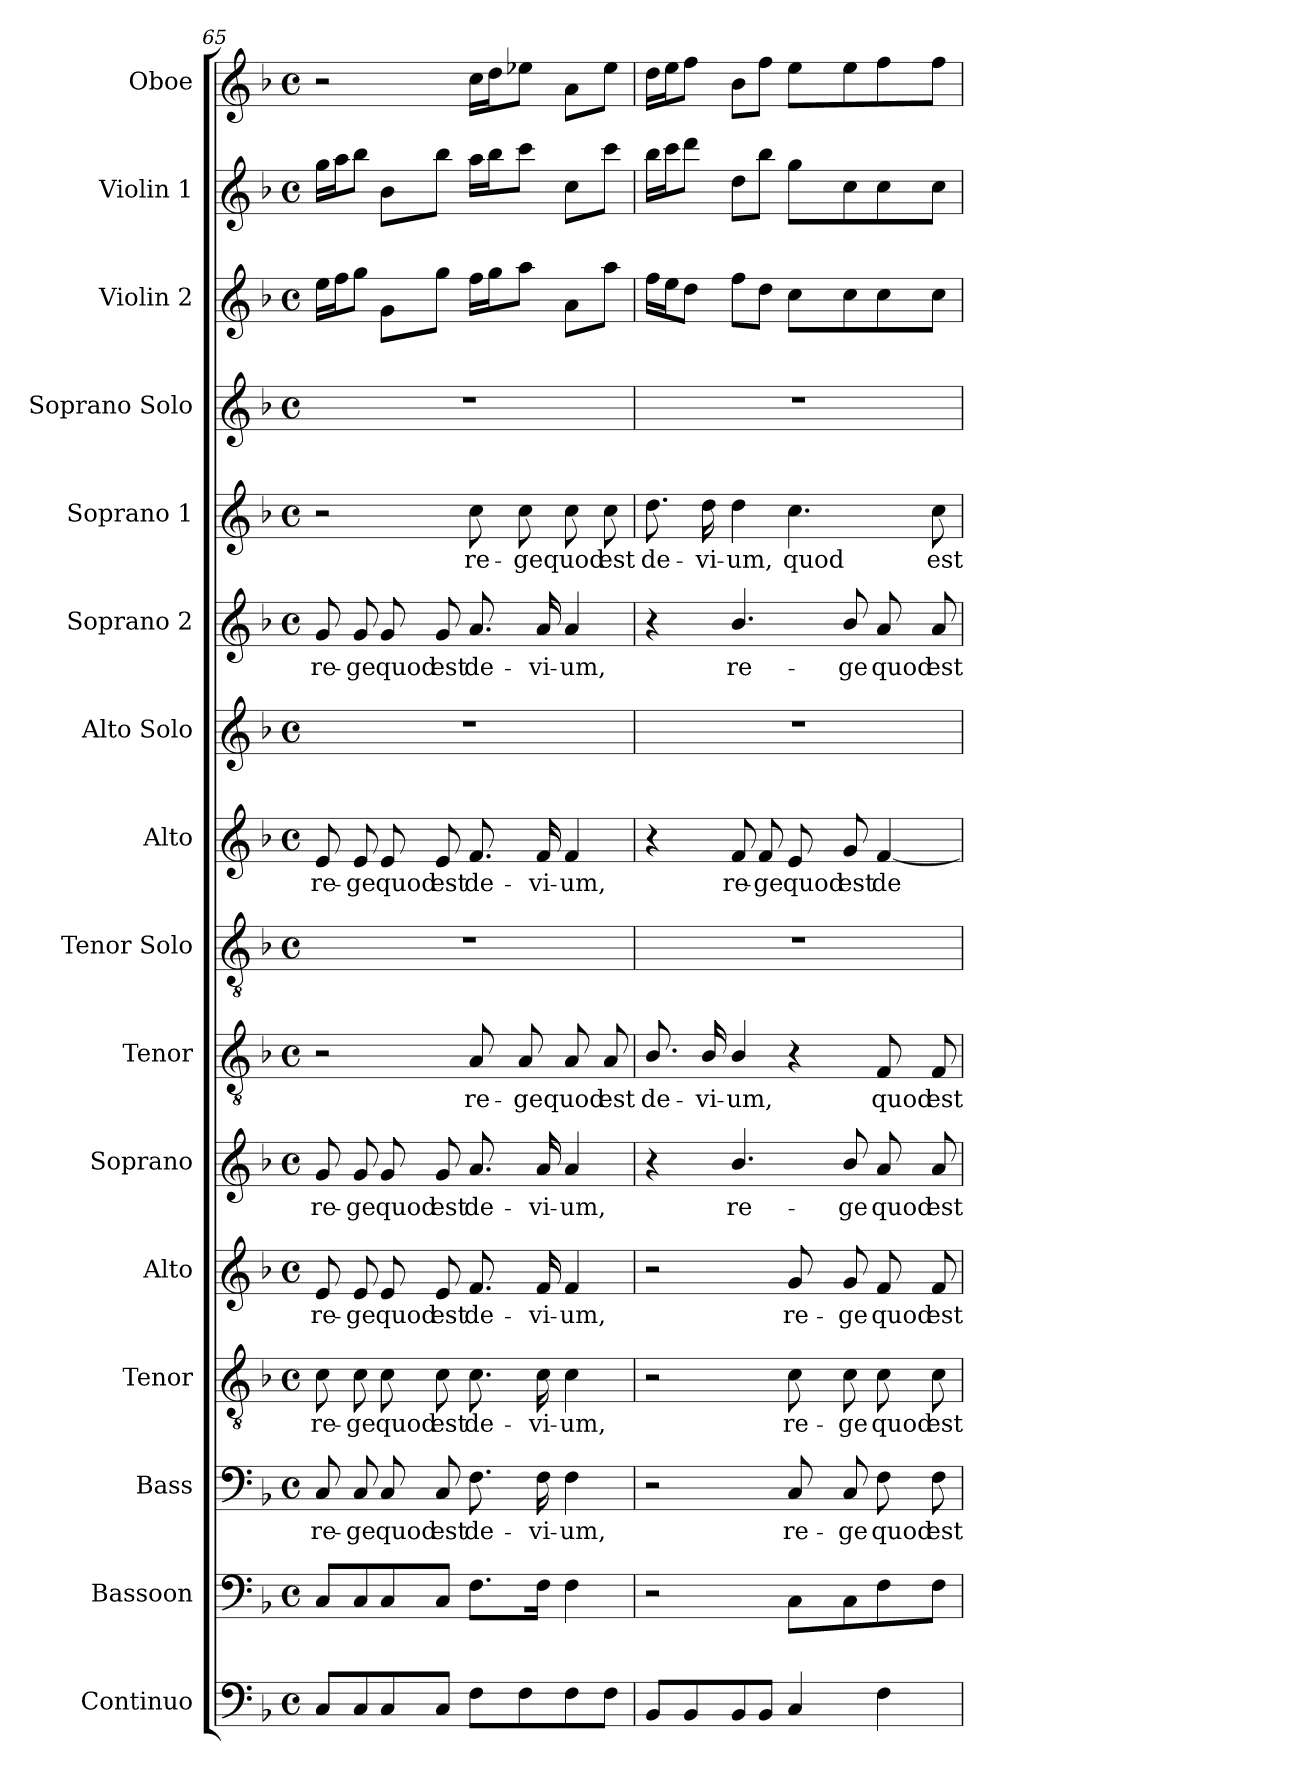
**kern	**kern	**kern	**text	**kern	**text	**kern	**text	**kern	**text	**kern	**text	**kern	**kern	**text	**kern	**kern	**text	**kern	**text	**kern	**kern	**kern	**kern
*part16	*part15	*part14	*part14	*part13	*part13	*part12	*part12	*part11	*part11	*part10	*part10	*part9	*part8	*part8	*part7	*part6	*part6	*part5	*part5	*part4	*part3	*part2	*part1
*staff16	*staff15	*staff14	*staff14	*staff13	*staff13	*staff12	*staff12	*staff11	*staff11	*staff10	*staff10	*staff9	*staff8	*staff8	*staff7	*staff6	*staff6	*staff5	*staff5	*staff4	*staff3	*staff2	*staff1
*I"Continuo	*I"Bassoon	*I"Bass	*	*I"Tenor	*	*I"Alto	*	*I"Soprano	*	*I"Tenor	*	*I"Tenor Solo	*I"Alto	*	*I"Alto Solo	*I"Soprano 2	*	*I"Soprano 1	*	*I"Soprano Solo	*I"Violin 2	*I"Violin 1	*I"Oboe
*I'Cont.	*I'Bsn.	*I'B.	*	*I'T.	*	*I'A.	*	*I'S.	*	*I'T.	*	*I'T. Solo	*I'A.	*	*I'A.  Solo	*I'S2.	*	*I'S1.	*	*I'S. Solo	*I'Vln. 2	*I'Vln. 1	*I'Ob.
!!LO:PB:g=z
*clefF4	*clefF4	*clefF4	*	*clefGv2	*	*clefG2	*	*clefG2	*	*clefGv2	*	*clefGv2	*clefG2	*	*clefG2	*clefG2	*	*clefG2	*	*clefG2	*clefG2	*clefG2	*clefG2
*	*	*	*	*ITrd7c12	*	*	*	*	*	*ITrd7c12	*	*ITrd7c12	*	*	*	*	*	*	*	*	*	*	*
*k[b-]	*k[b-]	*k[b-]	*	*k[b-]	*	*k[b-]	*	*k[b-]	*	*k[b-]	*	*k[b-]	*k[b-]	*	*k[b-]	*k[b-]	*	*k[b-]	*	*k[b-]	*k[b-]	*k[b-]	*k[b-]
*F:	*F:	*F:	*	*F:	*	*F:	*	*F:	*	*F:	*	*F:	*F:	*	*F:	*F:	*	*F:	*	*F:	*F:	*F:	*F:
*M4/4	*M4/4	*M4/4	*	*M4/4	*	*M4/4	*	*M4/4	*	*M4/4	*	*M4/4	*M4/4	*	*M4/4	*M4/4	*	*M4/4	*	*M4/4	*M4/4	*M4/4	*M4/4
*met(c)	*met(c)	*met(c)	*	*met(c)	*	*met(c)	*	*met(c)	*	*met(c)	*	*met(c)	*met(c)	*	*met(c)	*met(c)	*	*met(c)	*	*met(c)	*met(c)	*met(c)	*met(c)
=65	=65	=65	=65	=65	=65	=65	=65	=65	=65	=65	=65	=65	=65	=65	=65	=65	=65	=65	=65	=65	=65	=65	=65
!	!	!	!LO:LY:b:color=#000000	!	!	!	!	!	!	!	!	!	!	!	!	!	!	!	!	!	!	!	!
!	!	!	!	!	!LO:LY:b:color=#000000	!	!	!	!	!	!	!	!	!	!	!	!	!	!	!	!	!	!
!	!	!	!	!	!	!	!LO:LY:b:color=#000000	!	!	!	!	!	!	!	!	!	!	!	!	!	!	!	!
!	!	!	!	!	!	!	!	!	!LO:LY:b:color=#000000	!	!	!	!	!	!	!	!	!	!	!	!	!	!
!	!	!	!	!	!	!	!	!	!	!	!	!	!	!LO:LY:b:color=#000000	!	!	!	!	!	!	!	!	!
!	!	!	!	!	!	!	!	!	!	!	!	!	!	!	!	!	!LO:LY:b:color=#000000	!	!	!	!	!	!
8Ci/L	8Ci/L	8Ci/	re-	8Ci\	re-	8ei/	re-	8gi/	re-	2r	.	1r	8ei/	re-	1r	8gi/	re-	2r	.	1r	16eei\LL	16ggi\LL	2r
.	.	.	.	.	.	.	.	.	.	.	.	.	.	.	.	.	.	.	.	.	16ffi\J	16aai\J	.
!	!	!	!LO:LY:b:color=#000000	!	!	!	!	!	!	!	!	!	!	!	!	!	!	!	!	!	!	!	!
!	!	!	!	!	!LO:LY:b:color=#000000	!	!	!	!	!	!	!	!	!	!	!	!	!	!	!	!	!	!
!	!	!	!	!	!	!	!LO:LY:b:color=#000000	!	!	!	!	!	!	!	!	!	!	!	!	!	!	!	!
!	!	!	!	!	!	!	!	!	!LO:LY:b:color=#000000	!	!	!	!	!	!	!	!	!	!	!	!	!	!
!	!	!	!	!	!	!	!	!	!	!	!	!	!	!LO:LY:b:color=#000000	!	!	!	!	!	!	!	!	!
!	!	!	!	!	!	!	!	!	!	!	!	!	!	!	!	!	!LO:LY:b:color=#000000	!	!	!	!	!	!
8Ci/	8Ci/	8Ci/	-ge	8Ci\	-ge	8ei/	-ge	8gi/	-ge	.	.	.	8ei/	-ge	.	8gi/	-ge	.	.	.	8ggi\J	8bb-i\J	.
!	!	!	!LO:LY:b:color=#000000	!	!	!	!	!	!	!	!	!	!	!	!	!	!	!	!	!	!	!	!
!	!	!	!	!	!LO:LY:b:color=#000000	!	!	!	!	!	!	!	!	!	!	!	!	!	!	!	!	!	!
!	!	!	!	!	!	!	!LO:LY:b:color=#000000	!	!	!	!	!	!	!	!	!	!	!	!	!	!	!	!
!	!	!	!	!	!	!	!	!	!LO:LY:b:color=#000000	!	!	!	!	!	!	!	!	!	!	!	!	!	!
!	!	!	!	!	!	!	!	!	!	!	!	!	!	!LO:LY:b:color=#000000	!	!	!	!	!	!	!	!	!
!	!	!	!	!	!	!	!	!	!	!	!	!	!	!	!	!	!LO:LY:b:color=#000000	!	!	!	!	!	!
8Ci/	8Ci/	8Ci/	quod	8Ci\	quod	8ei/	quod	8gi/	quod	.	.	.	8ei/	quod	.	8gi/	quod	.	.	.	8gi\L	8b-i\L	.
!	!	!	!LO:LY:b:color=#000000	!	!	!	!	!	!	!	!	!	!	!	!	!	!	!	!	!	!	!	!
!	!	!	!	!	!LO:LY:b:color=#000000	!	!	!	!	!	!	!	!	!	!	!	!	!	!	!	!	!	!
!	!	!	!	!	!	!	!LO:LY:b:color=#000000	!	!	!	!	!	!	!	!	!	!	!	!	!	!	!	!
!	!	!	!	!	!	!	!	!	!LO:LY:b:color=#000000	!	!	!	!	!	!	!	!	!	!	!	!	!	!
!	!	!	!	!	!	!	!	!	!	!	!	!	!	!LO:LY:b:color=#000000	!	!	!	!	!	!	!	!	!
!	!	!	!	!	!	!	!	!	!	!	!	!	!	!	!	!	!LO:LY:b:color=#000000	!	!	!	!	!	!
8Ci/J	8Ci/J	8Ci/	est	8Ci\	est	8ei/	est	8gi/	est	.	.	.	8ei/	est	.	8gi/	est	.	.	.	8ggi\J	8bb-i\J	.
!	!	!	!LO:LY:b:color=#000000	!	!	!	!	!	!	!	!	!	!	!	!	!	!	!	!	!	!	!	!
!	!	!	!	!	!LO:LY:b:color=#000000	!	!	!	!	!	!	!	!	!	!	!	!	!	!	!	!	!	!
!	!	!	!	!	!	!	!LO:LY:b:color=#000000	!	!	!	!	!	!	!	!	!	!	!	!	!	!	!	!
!	!	!	!	!	!	!	!	!	!LO:LY:b:color=#000000	!	!	!	!	!	!	!	!	!	!	!	!	!	!
!	!	!	!	!	!	!	!	!	!	!	!LO:LY:b:color=#000000	!	!	!	!	!	!	!	!	!	!	!	!
!	!	!	!	!	!	!	!	!	!	!	!	!	!	!LO:LY:b:color=#000000	!	!	!	!	!	!	!	!	!
!	!	!	!	!	!	!	!	!	!	!	!	!	!	!	!	!	!LO:LY:b:color=#000000	!	!	!	!	!	!
!	!	!	!	!	!	!	!	!	!	!	!	!	!	!	!	!	!	!	!LO:LY:b:color=#000000	!	!	!	!
8Fi\L	8.Fi\L	8.Fi\	de-	8.Ci\	de-	8.fi/	de-	8.ai/	de-	8AAi/	re-	.	8.fi/	de-	.	8.ai/	de-	8cci\	re-	.	16ffi\LL	16aai\LL	16cci\LL
.	.	.	.	.	.	.	.	.	.	.	.	.	.	.	.	.	.	.	.	.	16ggi\J	16bb-i\J	16ddi\J
!	!	!	!	!	!	!	!	!	!	!	!LO:LY:b:color=#000000	!	!	!	!	!	!	!	!	!	!	!	!
!	!	!	!	!	!	!	!	!	!	!	!	!	!	!	!	!	!	!	!LO:LY:b:color=#000000	!	!	!	!
8Fi\	.	.	.	.	.	.	.	.	.	8AAi/	-ge	.	.	.	.	.	.	8cci\	-ge	.	8aai\J	8ccci\J	8ee-Xi\J
!	!	!	!LO:LY:b:color=#000000	!	!	!	!	!	!	!	!	!	!	!	!	!	!	!	!	!	!	!	!
!	!	!	!	!	!LO:LY:b:color=#000000	!	!	!	!	!	!	!	!	!	!	!	!	!	!	!	!	!	!
!	!	!	!	!	!	!	!LO:LY:b:color=#000000	!	!	!	!	!	!	!	!	!	!	!	!	!	!	!	!
!	!	!	!	!	!	!	!	!	!LO:LY:b:color=#000000	!	!	!	!	!	!	!	!	!	!	!	!	!	!
!	!	!	!	!	!	!	!	!	!	!	!	!	!	!LO:LY:b:color=#000000	!	!	!	!	!	!	!	!	!
!	!	!	!	!	!	!	!	!	!	!	!	!	!	!	!	!	!LO:LY:b:color=#000000	!	!	!	!	!	!
.	16Fi\Jk	16Fi\	-vi-	16Ci\	-vi-	16fi/	-vi-	16ai/	-vi-	.	.	.	16fi/	-vi-	.	16ai/	-vi-	.	.	.	.	.	.
!	!	!	!LO:LY:b:color=#000000	!	!	!	!	!	!	!	!	!	!	!	!	!	!	!	!	!	!	!	!
!	!	!	!	!	!LO:LY:b:color=#000000	!	!	!	!	!	!	!	!	!	!	!	!	!	!	!	!	!	!
!	!	!	!	!	!	!	!LO:LY:b:color=#000000	!	!	!	!	!	!	!	!	!	!	!	!	!	!	!	!
!	!	!	!	!	!	!	!	!	!LO:LY:b:color=#000000	!	!	!	!	!	!	!	!	!	!	!	!	!	!
!	!	!	!	!	!	!	!	!	!	!	!LO:LY:b:color=#000000	!	!	!	!	!	!	!	!	!	!	!	!
!	!	!	!	!	!	!	!	!	!	!	!	!	!	!LO:LY:b:color=#000000	!	!	!	!	!	!	!	!	!
!	!	!	!	!	!	!	!	!	!	!	!	!	!	!	!	!	!LO:LY:b:color=#000000	!	!	!	!	!	!
!	!	!	!	!	!	!	!	!	!	!	!	!	!	!	!	!	!	!	!LO:LY:b:color=#000000	!	!	!	!
8Fi\	4Fi\	4Fi\	-um,	4Ci\	-um,	4fi/	-um,	4ai/	-um,	8AAi/	quod	.	4fi/	-um,	.	4ai/	-um,	8cci\	quod	.	8ai\L	8cci\L	8ai\L
!	!	!	!	!	!	!	!	!	!	!	!LO:LY:b:color=#000000	!	!	!	!	!	!	!	!	!	!	!	!
!	!	!	!	!	!	!	!	!	!	!	!	!	!	!	!	!	!	!	!LO:LY:b:color=#000000	!	!	!	!
8Fi\J	.	.	.	.	.	.	.	.	.	8AAi/	est	.	.	.	.	.	.	8cci\	est	.	8aai\J	8ccci\J	8ee-i\J
=66	=66	=66	=66	=66	=66	=66	=66	=66	=66	=66	=66	=66	=66	=66	=66	=66	=66	=66	=66	=66	=66	=66	=66
!	!	!	!	!	!	!	!	!	!	!	!LO:LY:b:color=#000000	!	!	!	!	!	!	!	!	!	!	!	!
!	!	!	!	!	!	!	!	!	!	!	!	!	!	!	!	!	!	!	!LO:LY:b:color=#000000	!	!	!	!
8BB-i/L	2r	2r	.	2r	.	2r	.	4r	.	8.BB-i/	de-	1r	4r	.	1r	4r	.	8.ddi\	de-	1r	16ffi\LL	16bb-i\LL	16ddi\LL
.	.	.	.	.	.	.	.	.	.	.	.	.	.	.	.	.	.	.	.	.	16eei\J	16ccci\J	16eei\J
8BB-i/	.	.	.	.	.	.	.	.	.	.	.	.	.	.	.	.	.	.	.	.	8ddi\J	8dddi\J	8ffi\J
!	!	!	!	!	!	!	!	!	!	!	!LO:LY:b:color=#000000	!	!	!	!	!	!	!	!	!	!	!	!
!	!	!	!	!	!	!	!	!	!	!	!	!	!	!	!	!	!	!	!LO:LY:b:color=#000000	!	!	!	!
.	.	.	.	.	.	.	.	.	.	16BB-i/	-vi-	.	.	.	.	.	.	16ddi\	-vi-	.	.	.	.
!	!	!	!	!	!	!	!	!	!LO:LY:b:color=#000000	!	!	!	!	!	!	!	!	!	!	!	!	!	!
!	!	!	!	!	!	!	!	!	!	!	!LO:LY:b:color=#000000	!	!	!	!	!	!	!	!	!	!	!	!
!	!	!	!	!	!	!	!	!	!	!	!	!	!	!LO:LY:b:color=#000000	!	!	!	!	!	!	!	!	!
!	!	!	!	!	!	!	!	!	!	!	!	!	!	!	!	!	!LO:LY:b:color=#000000	!	!	!	!	!	!
!	!	!	!	!	!	!	!	!	!	!	!	!	!	!	!	!	!	!	!LO:LY:b:color=#000000	!	!	!	!
8BB-i/	.	.	.	.	.	.	.	4.b-i/	re-	4BB-i/	-um,	.	8fi/	re-	.	4.b-i/	re-	4ddi\	-um,	.	8ffi\L	8ddi\L	8b-i\L
!	!	!	!	!	!	!	!	!	!	!	!	!	!	!LO:LY:b:color=#000000	!	!	!	!	!	!	!	!	!
8BB-i/J	.	.	.	.	.	.	.	.	.	.	.	.	8fi/	-ge	.	.	.	.	.	.	8ddi\J	8bb-i\J	8ffi\J
!	!	!	!LO:LY:b:color=#000000	!	!	!	!	!	!	!	!	!	!	!	!	!	!	!	!	!	!	!	!
!	!	!	!	!	!LO:LY:b:color=#000000	!	!	!	!	!	!	!	!	!	!	!	!	!	!	!	!	!	!
!	!	!	!	!	!	!	!LO:LY:b:color=#000000	!	!	!	!	!	!	!	!	!	!	!	!	!	!	!	!
!	!	!	!	!	!	!	!	!	!	!	!	!	!	!LO:LY:b:color=#000000	!	!	!	!	!	!	!	!	!
!	!	!	!	!	!	!	!	!	!	!	!	!	!	!	!	!	!	!	!LO:LY:b:color=#000000	!	!	!	!
4Ci/	8Ci\L	8Ci/	re-	8Ci\	re-	8gi/	re-	.	.	4r	.	.	8ei/	quod	.	.	.	4.cci\	quod	.	8cci\L	8ggi\L	8eei\L
!	!	!	!LO:LY:b:color=#000000	!	!	!	!	!	!	!	!	!	!	!	!	!	!	!	!	!	!	!	!
!	!	!	!	!	!LO:LY:b:color=#000000	!	!	!	!	!	!	!	!	!	!	!	!	!	!	!	!	!	!
!	!	!	!	!	!	!	!LO:LY:b:color=#000000	!	!	!	!	!	!	!	!	!	!	!	!	!	!	!	!
!	!	!	!	!	!	!	!	!	!LO:LY:b:color=#000000	!	!	!	!	!	!	!	!	!	!	!	!	!	!
!	!	!	!	!	!	!	!	!	!	!	!	!	!	!LO:LY:b:color=#000000	!	!	!	!	!	!	!	!	!
!	!	!	!	!	!	!	!	!	!	!	!	!	!	!	!	!	!LO:LY:b:color=#000000	!	!	!	!	!	!
.	8Ci\	8Ci/	-ge	8Ci\	-ge	8gi/	-ge	8b-i/	-ge	.	.	.	8gi/	est	.	8b-i/	-ge	.	.	.	8cci\	8cci\	8eei\
!	!	!	!LO:LY:b:color=#000000	!	!	!	!	!	!	!	!	!	!	!	!	!	!	!	!	!	!	!	!
!	!	!	!	!	!LO:LY:b:color=#000000	!	!	!	!	!	!	!	!	!	!	!	!	!	!	!	!	!	!
!	!	!	!	!	!	!	!LO:LY:b:color=#000000	!	!	!	!	!	!	!	!	!	!	!	!	!	!	!	!
!	!	!	!	!	!	!	!	!	!LO:LY:b:color=#000000	!	!	!	!	!	!	!	!	!	!	!	!	!	!
!	!	!	!	!	!	!	!	!	!	!	!LO:LY:b:color=#000000	!	!	!	!	!	!	!	!	!	!	!	!
!	!	!	!	!	!	!	!	!	!	!	!	!	!	!LO:LY:b:color=#000000	!	!	!	!	!	!	!	!	!
!	!	!	!	!	!	!	!	!	!	!	!	!	!	!	!	!	!LO:LY:b:color=#000000	!	!	!	!	!	!
4Fi\	8Fi\	8Fi\	quod	8Ci\	quod	8fi/	quod	8ai/	quod	8FFi/	quod	.	[4fi/	de-	.	8ai/	quod	.	.	.	8cci\	8cci\	8ffi\
!	!	!	!LO:LY:b:color=#000000	!	!	!	!	!	!	!	!	!	!	!	!	!	!	!	!	!	!	!	!
!	!	!	!	!	!LO:LY:b:color=#000000	!	!	!	!	!	!	!	!	!	!	!	!	!	!	!	!	!	!
!	!	!	!	!	!	!	!LO:LY:b:color=#000000	!	!	!	!	!	!	!	!	!	!	!	!	!	!	!	!
!	!	!	!	!	!	!	!	!	!LO:LY:b:color=#000000	!	!	!	!	!	!	!	!	!	!	!	!	!	!
!	!	!	!	!	!	!	!	!	!	!	!LO:LY:b:color=#000000	!	!	!	!	!	!	!	!	!	!	!	!
!	!	!	!	!	!	!	!	!	!	!	!	!	!	!	!	!	!LO:LY:b:color=#000000	!	!	!	!	!	!
!	!	!	!	!	!	!	!	!	!	!	!	!	!	!	!	!	!	!	!LO:LY:b:color=#000000	!	!	!	!
.	8Fi\J	8Fi\	est	8Ci\	est	8fi/	est	8ai/	est	8FFi/	est	.	.	.	.	8ai/	est	8cci\	est	.	8cci\J	8cci\J	8ffi\J
=	=	=	=	=	=	=	=	=	=	=	=	=	=	=	=	=	=	=	=	=	=	=	=
*-	*-	*-	*-	*-	*-	*-	*-	*-	*-	*-	*-	*-	*-	*-	*-	*-	*-	*-	*-	*-	*-	*-	*-
